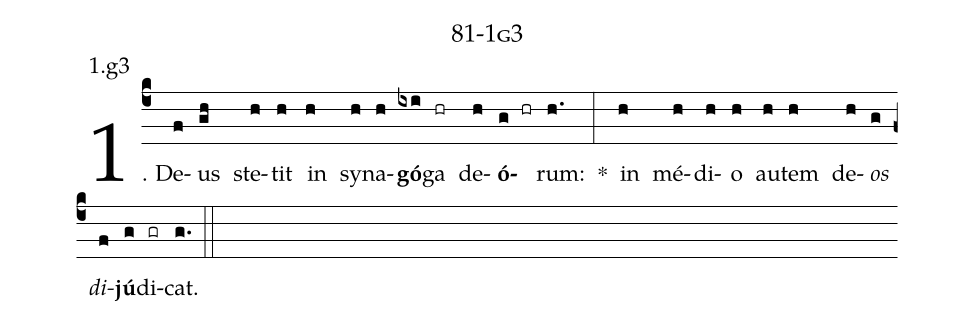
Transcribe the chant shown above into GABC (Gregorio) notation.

name: 81-1g3;
annotation: 1.g3;
%%
(c4)1. De(f)us(gh) ste(h)tit(h) in(h) sy(h)na(h)<b>gó</b>(ixi)ga(hr) de(h)<b>ó</b>(g hr)rum:(h.) *(:) in(h) mé(h)di(h)o(h) au(h)tem(h) de(h)<i>os</i>(g) <i>di</i>(f)<b>jú</b>(g)di(gr)cat.(g.) (::)
